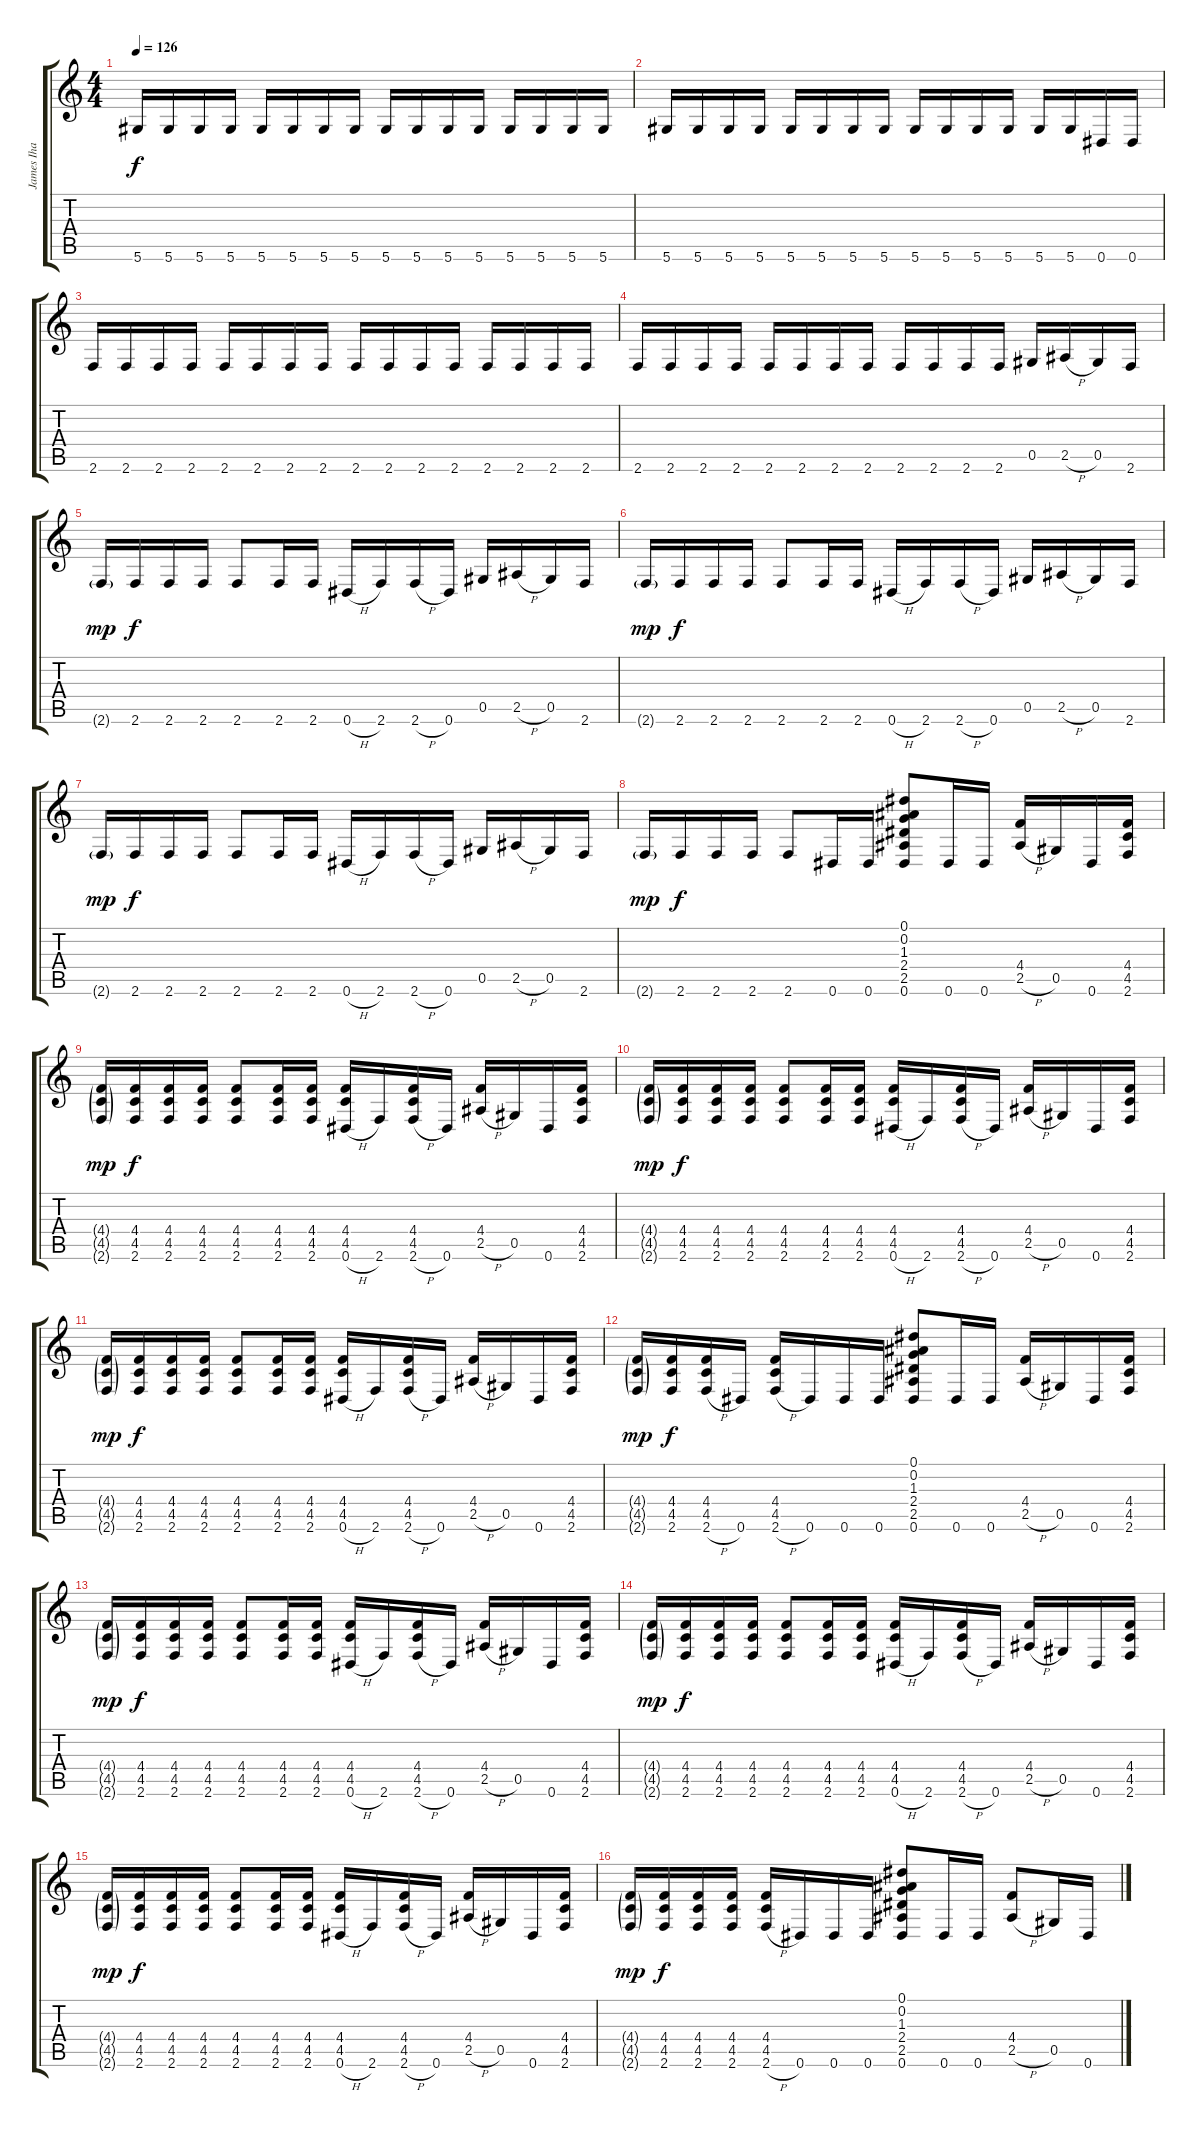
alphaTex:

\track ("James Iha" "James Iha") {instrument overdrivenguitar}
\staff {score tabs}
\tuning (Eb4 Bb3 Gb3 Db3 Ab2 Eb2) {hide}
\ts (4 4)
\tempo 126
\clef g2
\ks c
5.6.16{dy f} 5.6.16 5.6.16 5.6.16 5.6.16 5.6.16 5.6.16 5.6.16 5.6.16 5.6.16 5.6.16 5.6.16 5.6.16 5.6.16 5.6.16 5.6.16 |
5.6.16 5.6.16 5.6.16 5.6.16 5.6.16 5.6.16 5.6.16 5.6.16 5.6.16 5.6.16 5.6.16 5.6.16 5.6.16 5.6.16 0.6.16 0.6.16 |
2.6.16 2.6.16 2.6.16 2.6.16 2.6.16 2.6.16 2.6.16 2.6.16 2.6.16 2.6.16 2.6.16 2.6.16 2.6.16 2.6.16 2.6.16 2.6.16 |
2.6.16 2.6.16 2.6.16 2.6.16 2.6.16 2.6.16 2.6.16 2.6.16 2.6.16 2.6.16 2.6.16 2.6.16 0.5.16 2.5{h}.16 0.5.16 2.6.16 |
2.6{g}.16{dy mp} 2.6.16{dy f} 2.6.16 2.6.16 2.6.8 2.6.16 2.6.16 0.6{h}.16 2.6.16 2.6{h}.16 0.6.16 0.5.16 2.5{h}.16 0.5.16 2.6.16 |
2.6{g}.16{dy mp} 2.6.16{dy f} 2.6.16 2.6.16 2.6.8 2.6.16 2.6.16 0.6{h}.16 2.6.16 2.6{h}.16 0.6.16 0.5.16 2.5{h}.16 0.5.16 2.6.16 |
2.6{g}.16{dy mp} 2.6.16{dy f} 2.6.16 2.6.16 2.6.8 2.6.16 2.6.16 0.6{h}.16 2.6.16 2.6{h}.16 0.6.16 0.5.16 2.5{h}.16 0.5.16 2.6.16 |
2.6{g}.16{dy mp} 2.6.16{dy f} 2.6.16 2.6.16 2.6.8 0.6.16 0.6.16 (0.1 0.2 1.3 2.4 2.5 0.6).8 0.6.16 0.6.16 (4.4 2.5{h}).16 0.5.16 0.6.16 (4.4 4.5 2.6).16 |
(4.4{g} 4.5{g} 2.6{g}).16{dy mp} (4.4 4.5 2.6).16{dy f} (4.4 4.5 2.6).16 (4.4 4.5 2.6).16 (4.4 4.5 2.6).8 (4.4 4.5 2.6).16 (4.4 4.5 2.6).16 (4.4 4.5 0.6{h}).16 2.6.16 (4.4 4.5 2.6{h}).16 0.6.16 (4.4 2.5{h}).16 0.5.16 0.6.16 (4.4 4.5 2.6).16 |
(4.4{g} 4.5{g} 2.6{g}).16{dy mp} (4.4 4.5 2.6).16{dy f} (4.4 4.5 2.6).16 (4.4 4.5 2.6).16 (4.4 4.5 2.6).8 (4.4 4.5 2.6).16 (4.4 4.5 2.6).16 (4.4 4.5 0.6{h}).16 2.6.16 (4.4 4.5 2.6{h}).16 0.6.16 (4.4 2.5{h}).16 0.5.16 0.6.16 (4.4 4.5 2.6).16 |
(4.4{g} 4.5{g} 2.6{g}).16{dy mp} (4.4 4.5 2.6).16{dy f} (4.4 4.5 2.6).16 (4.4 4.5 2.6).16 (4.4 4.5 2.6).8 (4.4 4.5 2.6).16 (4.4 4.5 2.6).16 (4.4 4.5 0.6{h}).16 2.6.16 (4.4 4.5 2.6{h}).16 0.6.16 (4.4 2.5{h}).16 0.5.16 0.6.16 (4.4 4.5 2.6).16 |
(4.4{g} 4.5{g} 2.6{g}).16{dy mp} (4.4 4.5 2.6).16{dy f} (4.4 4.5 2.6{h}).16 0.6.16 (4.4 4.5 2.6{h}).16 0.6.16 0.6.16 0.6.16 (0.1 0.2 1.3 2.4 2.5 0.6).8 0.6.16 0.6.16 (4.4 2.5{h}).16 0.5.16 0.6.16 (4.4 4.5 2.6).16 |
(4.4{g} 4.5{g} 2.6{g}).16{dy mp} (4.4 4.5 2.6).16{dy f} (4.4 4.5 2.6).16 (4.4 4.5 2.6).16 (4.4 4.5 2.6).8 (4.4 4.5 2.6).16 (4.4 4.5 2.6).16 (4.4 4.5 0.6{h}).16 2.6.16 (4.4 4.5 2.6{h}).16 0.6.16 (4.4 2.5{h}).16 0.5.16 0.6.16 (4.4 4.5 2.6).16 |
(4.4{g} 4.5{g} 2.6{g}).16{dy mp} (4.4 4.5 2.6).16{dy f} (4.4 4.5 2.6).16 (4.4 4.5 2.6).16 (4.4 4.5 2.6).8 (4.4 4.5 2.6).16 (4.4 4.5 2.6).16 (4.4 4.5 0.6{h}).16 2.6.16 (4.4 4.5 2.6{h}).16 0.6.16 (4.4 2.5{h}).16 0.5.16 0.6.16 (4.4 4.5 2.6).16 |
(4.4{g} 4.5{g} 2.6{g}).16{dy mp} (4.4 4.5 2.6).16{dy f} (4.4 4.5 2.6).16 (4.4 4.5 2.6).16 (4.4 4.5 2.6).8 (4.4 4.5 2.6).16 (4.4 4.5 2.6).16 (4.4 4.5 0.6{h}).16 2.6.16 (4.4 4.5 2.6{h}).16 0.6.16 (4.4 2.5{h}).16 0.5.16 0.6.16 (4.4 4.5 2.6).16 |
(4.4{g} 4.5{g} 2.6{g}).16{dy mp} (4.4 4.5 2.6).16{dy f} (4.4 4.5 2.6).16 (4.4 4.5 2.6).16 (4.4 4.5 2.6{h}).16 0.6.16 0.6.16 0.6.16 (0.1 0.2 1.3 2.4 2.5 0.6).8 0.6.16 0.6.16 (4.4 2.5{h}).8 0.5.16 0.6.16
